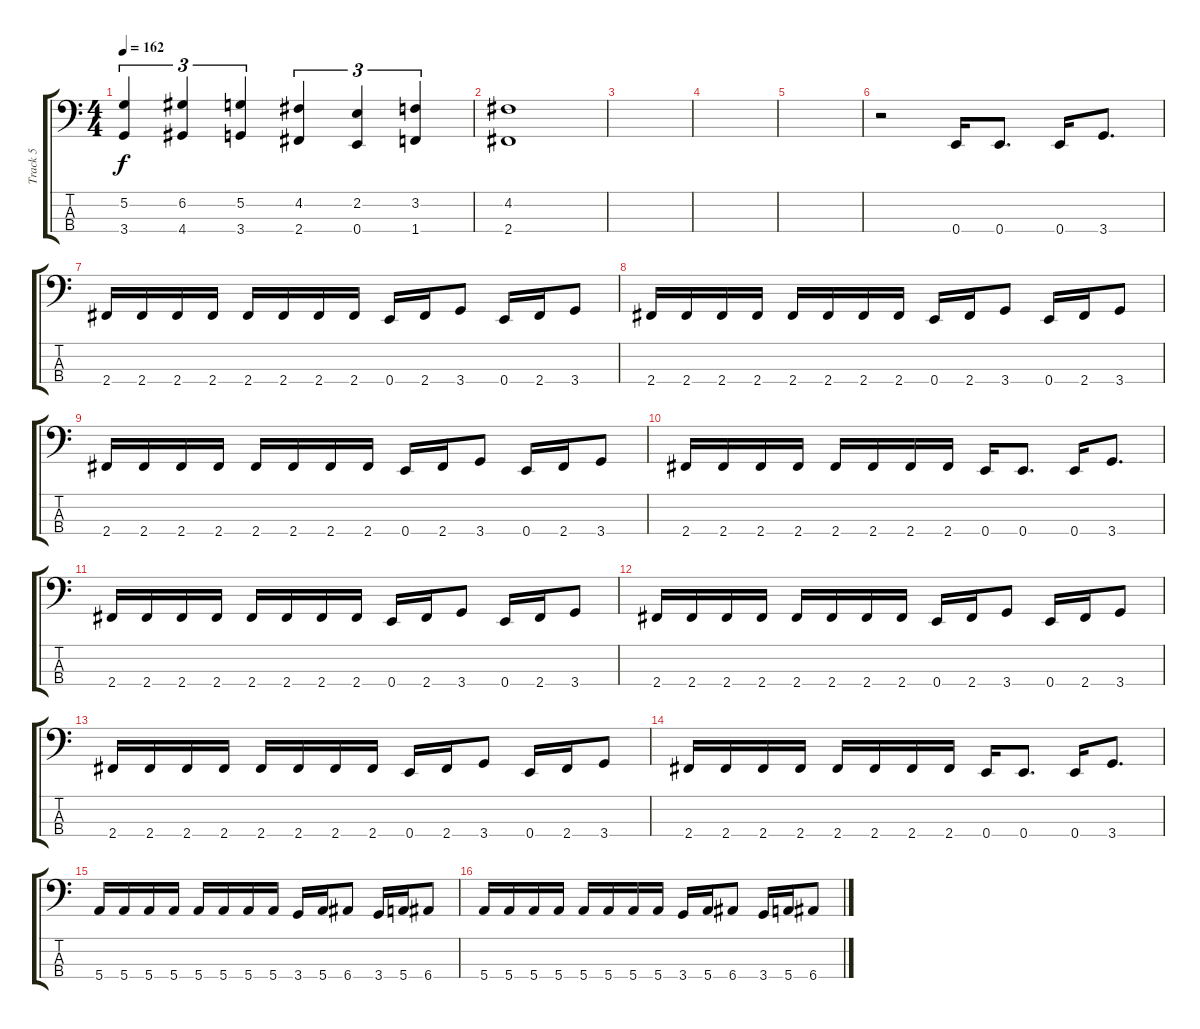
\track ("Track 5" "Track 5") {instrument electricbassfinger}
\staff {score tabs}
\tuning (G2 D2 A1 E1) {hide}
\ts (4 4)
\tempo 162
\clef f4
\ks c
(5.2 3.4).4{tu (3 2) dy f} (6.2 4.4).4{tu (3 2)} (5.2 3.4).4{tu (3 2)} (4.2 2.4).4{tu (3 2)} (2.2 0.4).4{tu (3 2)} (3.2 1.4).4{tu (3 2)} |
(4.2 2.4).1 |
|
|
|
r.2 0.4.16 0.4.8{d} 0.4.16 3.4.8{d} |
2.4.16 2.4.16 2.4.16 2.4.16 2.4.16 2.4.16 2.4.16 2.4.16 0.4.16 2.4.16 3.4.8 0.4.16 2.4.16 3.4.8 |
2.4.16 2.4.16 2.4.16 2.4.16 2.4.16 2.4.16 2.4.16 2.4.16 0.4.16 2.4.16 3.4.8 0.4.16 2.4.16 3.4.8 |
2.4.16 2.4.16 2.4.16 2.4.16 2.4.16 2.4.16 2.4.16 2.4.16 0.4.16 2.4.16 3.4.8 0.4.16 2.4.16 3.4.8 |
2.4.16 2.4.16 2.4.16 2.4.16 2.4.16 2.4.16 2.4.16 2.4.16 0.4.16 0.4.8{d} 0.4.16 3.4.8{d} |
2.4.16 2.4.16 2.4.16 2.4.16 2.4.16 2.4.16 2.4.16 2.4.16 0.4.16 2.4.16 3.4.8 0.4.16 2.4.16 3.4.8 |
2.4.16 2.4.16 2.4.16 2.4.16 2.4.16 2.4.16 2.4.16 2.4.16 0.4.16 2.4.16 3.4.8 0.4.16 2.4.16 3.4.8 |
2.4.16 2.4.16 2.4.16 2.4.16 2.4.16 2.4.16 2.4.16 2.4.16 0.4.16 2.4.16 3.4.8 0.4.16 2.4.16 3.4.8 |
2.4.16 2.4.16 2.4.16 2.4.16 2.4.16 2.4.16 2.4.16 2.4.16 0.4.16 0.4.8{d} 0.4.16 3.4.8{d} |
5.4.16 5.4.16 5.4.16 5.4.16 5.4.16 5.4.16 5.4.16 5.4.16 3.4.16 5.4.16 6.4.8 3.4.16 5.4.16 6.4.8 |
5.4.16 5.4.16 5.4.16 5.4.16 5.4.16 5.4.16 5.4.16 5.4.16 3.4.16 5.4.16 6.4.8 3.4.16 5.4.16 6.4.8
